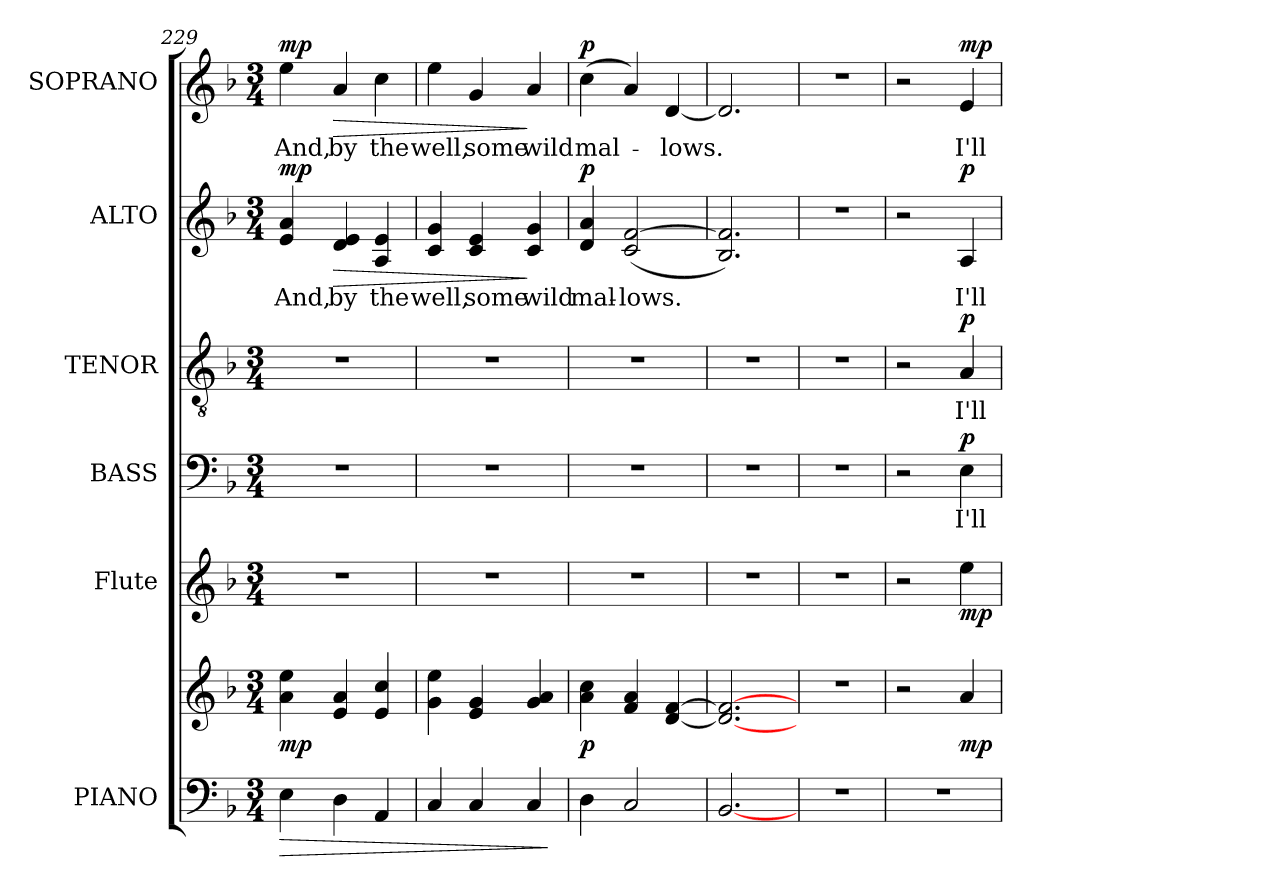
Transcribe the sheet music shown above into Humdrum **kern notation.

**kern	**kern	**dynam	**kern	**dynam	**kern	**text	**dynam	**kern	**text	**dynam	**kern	**text	**dynam	**kern	**text	**dynam
*part6	*part6	*part6	*part5	*part5	*part4	*part4	*part4	*part3	*part3	*part3	*part2	*part2	*part2	*part1	*part1	*part1
*staff7	*staff6	*staff6/7	*staff5	*staff5	*staff4	*staff4	*staff4	*staff3	*staff3	*staff3	*staff2	*staff2	*staff2	*staff1	*staff1	*staff1
*I"PIANO	*	*	*I"Flute	*	*I"BASS	*	*	*I"TENOR	*	*	*I"ALTO	*	*	*I"SOPRANO	*	*
*I'PNO.	*	*	*I'Fl.	*	*I'B.	*	*	*I'T.	*	*	*I'A.	*	*	*I'S.	*	*
*clefF4	*clefG2	*	*clefG2	*	*clefF4	*	*	*clefGv2	*	*	*clefG2	*	*	*clefG2	*	*
*	*	*	*	*	*	*	*	*ITrd7c12	*	*	*	*	*	*	*	*
*k[b-]	*k[b-]	*	*k[b-]	*	*k[b-]	*	*	*k[b-]	*	*	*k[b-]	*	*	*k[b-]	*	*
*d:	*d:	*	*d:	*	*d:	*	*	*d:	*	*	*d:	*	*	*d:	*	*
*M3/4	*M3/4	*	*M3/4	*	*M3/4	*	*	*M3/4	*	*	*M3/4	*	*	*M3/4	*	*
=229	=229	=229	=229	=229	=229	=229	=229	=229	=229	=229	=229	=229	=229	=229	=229	=229
!	!	!LO:HP:b=2	!LO:N:vis=1	!	!LO:N:vis=1	!	!	!LO:N:vis=1	!	!	!	!	!	!	!	!
!	!	!	!	!	!	!	!	!	!	!	!	!LO:LY:b:color=#000000	!	!	!	!
!	!	!	!	!	!	!	!	!	!	!	!	!	!	!	!LO:LY:b:color=#000000	!
4Ei\	4ai\ 4eei	> mp	2.r	.	2.r	.	.	2.r	.	.	4ei/ 4ai	And,	mp	4eei\	And,	mp
!	!	!	!	!	!	!	!	!	!	!	!	!LO:LY:b:color=#000000	!LO:HP:b	!	!	!
!	!	!	!	!	!	!	!	!	!	!	!	!	!	!	!LO:LY:b:color=#000000	!LO:HP:b
4Di\	4ei/ 4ai	.	.	.	.	.	.	.	.	.	4di/ 4ei	by	>	4ai/	by	>
!	!	!	!	!	!	!	!	!	!	!	!	!LO:LY:b:color=#000000	!	!	!	!
!	!	!	!	!	!	!	!	!	!	!	!	!	!	!	!LO:LY:b:color=#000000	!
4AAi/	4ei/ 4cci	.	.	.	.	.	.	.	.	.	4Ai/ 4ei	the	.	4cci\	the	.
=230	=230	=230	=230	=230	=230	=230	=230	=230	=230	=230	=230	=230	=230	=230	=230	=230
!	!	!	!LO:N:vis=1	!	!LO:N:vis=1	!	!	!LO:N:vis=1	!	!	!	!	!	!	!	!
!	!	!	!	!	!	!	!	!	!	!	!	!LO:LY:b:color=#000000	!	!	!	!
!	!	!	!	!	!	!	!	!	!	!	!	!	!	!	!LO:LY:b:color=#000000	!
4Ci/	4gi\ 4eei	.	2.r	.	2.r	.	.	2.r	.	.	4ci/ 4gi	well,	.	4eei\	well,	.
!	!	!	!	!	!	!	!	!	!	!	!	!LO:LY:b:color=#000000	!	!	!	!
!	!	!	!	!	!	!	!	!	!	!	!	!	!	!	!LO:LY:b:color=#000000	!
4Ci/	4ei/ 4gi	.	.	.	.	.	.	.	.	.	4ci/ 4ei	some	.	4gi/	some	.
!	!	!	!	!	!	!	!	!	!	!	!	!LO:LY:b:color=#000000	!	!	!	!
!	!	!	!	!	!	!	!	!	!	!	!	!	!	!	!LO:LY:b:color=#000000	!
4Ci/	4gi/ 4ai	.	.	.	.	.	.	.	.	.	4ci/ 4gi	wild	]	4ai/	wild	]
.	.	]	.	.	.	.	.	.	.	.	.	.	.	.	.	.
=231	=231	=231	=231	=231	=231	=231	=231	=231	=231	=231	=231	=231	=231	=231	=231	=231
!	!	!	!LO:N:vis=1	!	!LO:N:vis=1	!	!	!LO:N:vis=1	!	!	!	!	!	!	!	!
!	!	!	!	!	!	!	!	!	!	!	!	!LO:LY:b:color=#000000	!	!	!	!
!	!	!	!	!	!	!	!	!	!	!	!	!	!	!	!LO:LY:b:color=#000000	!
4Di\	4ai\ 4cci	p	2.r	.	2.r	.	.	2.r	.	.	4di/ 4ai	mal-	p	(4cci\	mal-	p
!	!	!	!	!	!	!	!	!	!	!	!	!LO:LY:b:color=#000000	!	!	!	!
2Ci/	4fi/ 4ai	.	.	.	.	.	.	.	.	.	(2ci/ [>2fi	-lows.	.	4ai/)	.	.
!	!	!	!	!	!	!	!	!	!	!	!	!	!	!	!LO:LY:b:color=#000000	!
.	[<4di/ [>4fi	.	.	.	.	.	.	.	.	.	.	.	.	[<4di/	-lows.	.
=232	=232	=232	=232	=232	=232	=232	=232	=232	=232	=232	=232	=232	=232	=232	=232	=232
!	!	!	!LO:N:vis=1	!	!LO:N:vis=1	!	!	!LO:N:vis=1	!	!	!	!	!	!	!	!
[<2.BB-i/	2.di/_< 2.fi_>	.	2.r	.	2.r	.	.	2.r	.	.	2.B-i/ 2.fi])	.	.	2.di/]	.	.
=233	=233	=233	=233	=233	=233	=233	=233	=233	=233	=233	=233	=233	=233	=233	=233	=233
!LO:N:vis=1	!LO:N:vis=1	!	!LO:N:vis=1	!	!LO:N:vis=1	!	!	!LO:N:vis=1	!	!	!LO:N:vis=1	!	!	!LO:N:vis=1	!	!
2.r	2.r	.	2.r	.	2.r	.	.	2.r	.	.	2.r	.	.	2.r	.	.
=234	=234	=234	=234	=234	=234	=234	=234	=234	=234	=234	=234	=234	=234	=234	=234	=234
*	*MM60	*	*	*	*	*	*	*	*	*	*	*	*	*MM60	*	*
!LO:N:vis=1	!	!	!	!	!	!	!	!	!	!	!	!	!	!	!	!
2.r	2r	.	2r	.	2r	.	.	2r	.	.	2r	.	.	2r	.	.
!	!	!	!	!	!	!LO:LY:b:color=#000000	!	!	!	!	!	!	!	!	!	!
!	!	!	!	!	!	!	!	!	!LO:LY:b:color=#000000	!	!	!	!	!	!	!
!	!	!	!	!	!	!	!	!	!	!	!	!LO:LY:b:color=#000000	!	!	!	!
!	!	!	!	!	!	!	!	!	!	!	!	!	!	!	!LO:LY:b:color=#000000	!
.	4ai/	mp	4eei\	mp	4Ei\	I'll	p	4AAi/	I'll	p	4Ai/	I'll	p	4ei/	I'll	mp
=	=	=	=	=	=	=	=	=	=	=	=	=	=	=	=	=
*-	*-	*-	*-	*-	*-	*-	*-	*-	*-	*-	*-	*-	*-	*-	*-	*-
